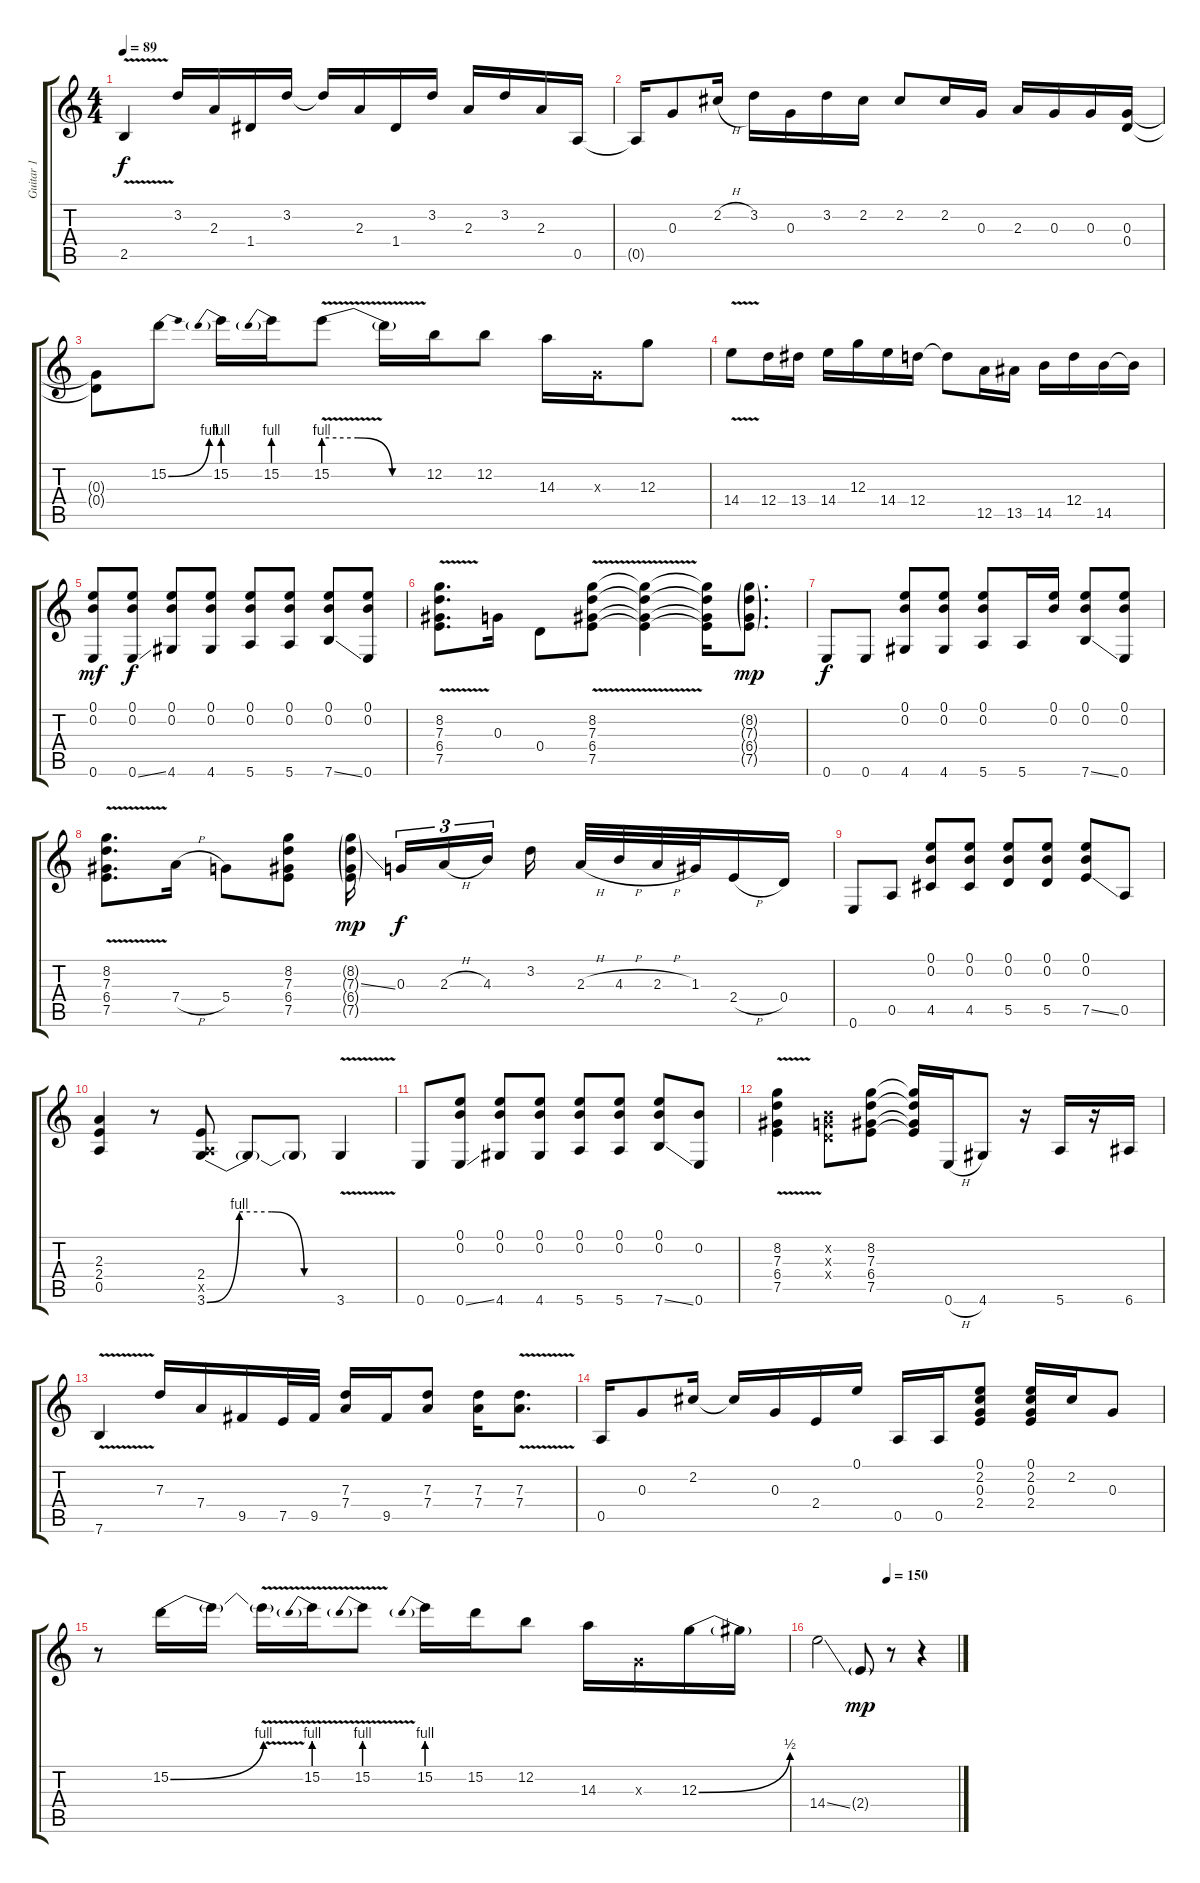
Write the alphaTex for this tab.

\track ("Guitar 1" "Guitar 1") {instrument distortionguitar}
\staff {score tabs}
\tuning (E4 B3 G3 D3 A2 E2) {hide}
\ts (4 4)
\tempo 89
\clef g2
\ks c
2.5{v}.4{dy f} 3.2.16 2.3.16 1.4.16 3.2.16 3.2{t}.16 2.3.16 1.4.16 3.2.16 2.3.16 3.2.16 2.3.16 0.5.16 |
0.5{t}.16 0.3.8 2.2{h}.16 3.2.16 0.3.16 3.2.16 2.2.16 2.2.8 2.2.16 0.3.16 2.3.16 0.3.16 0.3.16 (0.3 0.4).16 |
(0.3{t} 0.4{t}).8 15.2{be (bend 0 0 60 4)}.8 15.2{be (prebend 0 4 60 4)}.16 15.2{be (prebend 0 4 60 4)}.16 15.2{be (custom 0 4 20 4 40 0 60 0) v}.8 15.2{t}.16 12.2.16 12.2.8 14.3.16 0.3{x}.16 12.3.8 |
14.4{v}.8 12.4.16 13.4.16 14.4.16 12.3.16 14.4.16 12.4.16 12.4{t}.8 12.5.16 13.5.16 14.5.16 12.4.16 14.5.16 14.5{t}.16 |
(0.1 0.2 0.6).8{dy mf} (0.1 0.2 0.6{ss}).8{dy f} (0.1 0.2 4.6).8 (0.1 0.2 4.6).8 (0.1 0.2 5.6).8 (0.1 0.2 5.6).8 (0.1 0.2 7.6{ss}).8 (0.1 0.2 0.6).8 |
(8.2{v} 7.3{v} 6.4{v} 7.5{v}).8{d} 0.3.16 0.4.8 (8.2{v} 7.3{v} 6.4{v} 7.5{v}).8 (8.2{t} 7.3{t} 6.4{t} 7.5{t}).4 (8.2{t} 7.3{t} 6.4{t} 7.5{t}).16 (8.2{g} 7.3{g} 6.4{g} 7.5{g}).8{d dy mp} |
0.6.8{dy f} 0.6.8 (0.1 0.2 4.6).8 (0.1 0.2 4.6).8 (0.1 0.2 5.6).8 5.6.16 (0.1 0.2).16 (0.1 0.2 7.6{ss}).8 (0.1 0.2 0.6).8 |
(8.2{v} 7.3{v} 6.4{v} 7.5{v}).8{d} 7.4{h}.16 5.4.8 (8.2 7.3 6.4 7.5).8 (8.2{g} 7.3{ss g} 6.4{g} 7.5{g}).16{dy mp beam splitsecondary} 0.3.16{tu (3 2) dy f} 2.3{h}.16{tu (3 2)} 4.3.16{tu (3 2) beam splitsecondary} 3.2.16 2.3{h}.32 4.3{h}.32 2.3{h}.32 1.3.32 2.4{h}.16 0.4.16 |
0.6.8 0.5.8 (0.1 0.2 4.5).8 (0.1 0.2 4.5).8 (0.1 0.2 5.5).8 (0.1 0.2 5.5).8 (0.1 0.2 7.5{ss}).8 0.5.8 |
(2.3 2.4 0.5).4 r.8 (2.4 0.5{x} 3.6{be (custom 0 0 15 4 30 4 45 0 60 0)}).8 3.6{t}.8 3.6{t}.8 3.6{v}.4 |
0.6.8 (0.1 0.2 0.6{ss}).8 (0.1 0.2 4.6).8 (0.1 0.2 4.6).8 (0.1 0.2 5.6).8 (0.1 0.2 5.6).8 (0.1 0.2 7.6{ss}).8 (0.2 0.6).8 |
(8.2{v} 7.3{v} 6.4{v} 7.5{v}).4 (0.2{x} 0.3{x} 0.4{x}).8 (8.2 7.3 6.4 7.5).8 (8.2{t} 7.3{t} 6.4{t} 7.5{t}).16 0.6{h}.16 4.6.8 r.16 5.6.16 r.16 6.6.16 |
7.6{v}.4 7.3.16 7.4.16 9.5.16 7.5.32 9.5.32 (7.3 7.4).16 9.5.16 (7.3 7.4).8 (7.3 7.4).16 (7.3{v} 7.4{v}).8{d} |
0.5.16 0.3.8 2.2.16 2.2{t}.16 0.3.16 2.4.16 0.1.16 0.5.16 0.5.16 (0.1 2.2 0.3 2.4).8 (0.1 2.2 0.3 2.4).16 2.2.16 0.3.8 |
r.8 15.2{be (bend 0 0 60 4)}.16 15.2{t}.16 15.2{v t}.16 15.2{be (prebend 0 4 60 4) v}.16 15.2{be (prebend 0 4 60 4) v}.8 15.2{be (prebend 0 4 60 4)}.16 15.2.16 12.2.8 14.3.16 0.3{x}.16 12.3{be (bend 0 0 60 2)}.16 12.3{t}.16 |
\tempo (150 0.5)
14.4{ss}.2 2.4{g}.8{dy mp} r.8 r.4
